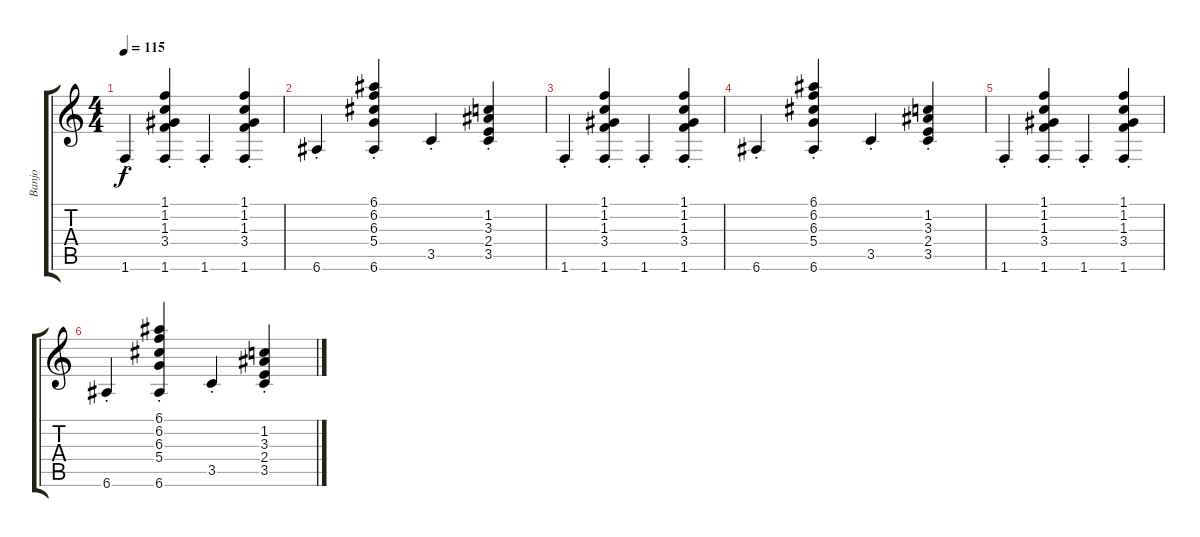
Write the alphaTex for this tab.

\track ("Banjo" "Banjo") {instrument banjo}
\staff {score tabs}
\tuning (E4 B3 G3 D3 A2 E2) {hide}
\displaytranspose 12
\ts (4 4)
\tempo 115
\clef g2
\ks c
1.6{st}.4{dy f} (1.1{st} 1.2{st} 1.3{st} 3.4{st} 1.6{st}).4 1.6{st}.4 (1.1{st} 1.2{st} 1.3{st} 3.4{st} 1.6{st}).4 |
6.6{st}.4 (6.1{st} 6.2{st} 6.3{st} 5.4{st} 6.6{st}).4 3.5{st}.4 (1.2{st} 3.3{st} 2.4{st} 3.5{st}).4 |
1.6{st}.4 (1.1{st} 1.2{st} 1.3{st} 3.4{st} 1.6{st}).4 1.6{st}.4 (1.1{st} 1.2{st} 1.3{st} 3.4{st} 1.6{st}).4 |
6.6{st}.4 (6.1{st} 6.2{st} 6.3{st} 5.4{st} 6.6{st}).4 3.5{st}.4 (1.2{st} 3.3{st} 2.4{st} 3.5{st}).4 |
1.6{st}.4 (1.1{st} 1.2{st} 1.3{st} 3.4{st} 1.6{st}).4 1.6{st}.4 (1.1{st} 1.2{st} 1.3{st} 3.4{st} 1.6{st}).4 |
6.6{st}.4 (6.1{st} 6.2{st} 6.3{st} 5.4{st} 6.6{st}).4 3.5{st}.4 (1.2{st} 3.3{st} 2.4{st} 3.5{st}).4
